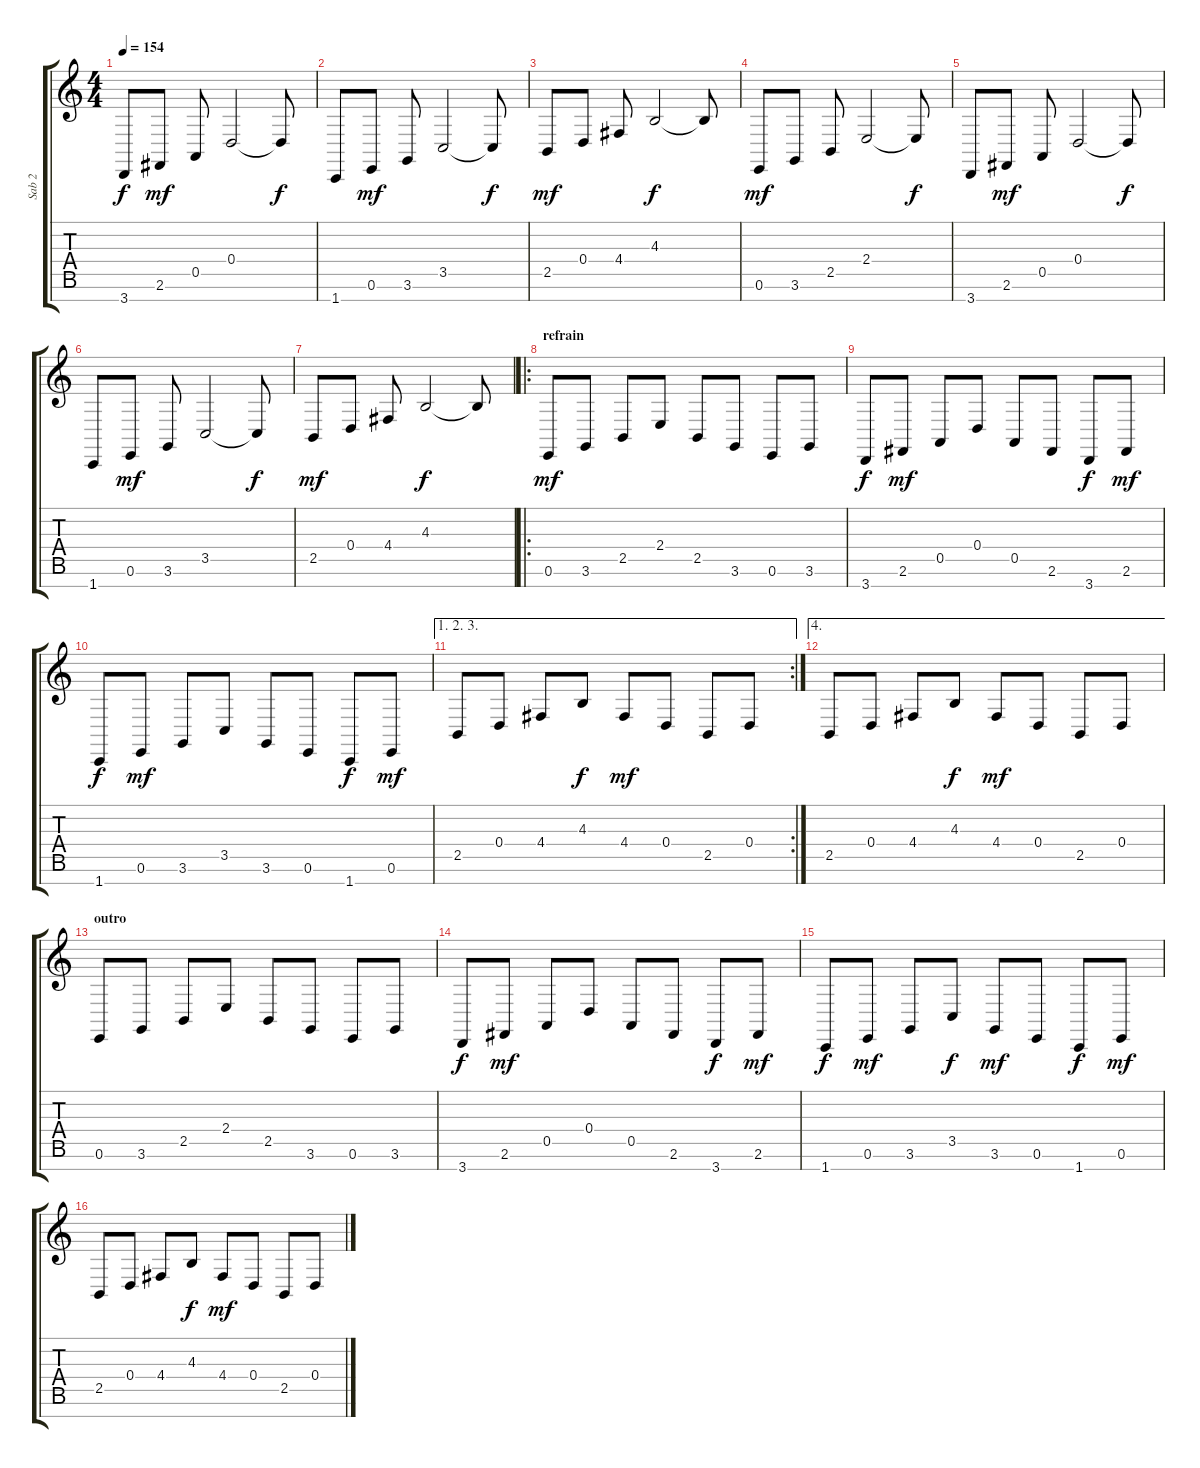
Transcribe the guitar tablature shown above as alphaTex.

\track ("Sab 2" "Sab 2") {instrument stringensemble1}
\staff {score tabs}
\tuning (E4 B3 G3 D3 A2 E2 B1) {hide}
\ts (4 4)
\tempo 154
\clef g2
\ks c
3.7.8{dy f} 2.6.8{dy mf} 0.5.8 0.4.2 0.4{t}.8{dy f} |
1.7.8 0.6.8{dy mf} 3.6.8 3.5.2 3.5{t}.8{dy f} |
2.5.8{dy mf} 0.4.8 4.4.8 4.3.2{dy f} 4.3{t}.8 |
0.6.8{dy mf} 3.6.8 2.5.8 2.4.2 2.4{t}.8{dy f} |
3.7.8 2.6.8{dy mf} 0.5.8 0.4.2 0.4{t}.8{dy f} |
1.7.8 0.6.8{dy mf} 3.6.8 3.5.2 3.5{t}.8{dy f} |
2.5.8{dy mf} 0.4.8 4.4.8 4.3.2{dy f} 4.3{t}.8 |
\ro
\section ("" "refrain")
0.6.8{dy mf} 3.6.8 2.5.8 2.4.8 2.5.8 3.6.8 0.6.8 3.6.8 |
3.7.8{dy f} 2.6.8{dy mf} 0.5.8 0.4.8 0.5.8 2.6.8 3.7.8{dy f} 2.6.8{dy mf} |
1.7.8{dy f} 0.6.8{dy mf} 3.6.8 3.5.8 3.6.8 0.6.8 1.7.8{dy f} 0.6.8{dy mf} |
\ae (1 2 3)
\rc 2
2.5.8 0.4.8 4.4.8 4.3.8{dy f} 4.4.8{dy mf} 0.4.8 2.5.8 0.4.8 |
\ae 4
2.5.8 0.4.8 4.4.8 4.3.8{dy f} 4.4.8{dy mf} 0.4.8 2.5.8 0.4.8 |
\section ("" "outro")
0.6.8 3.6.8 2.5.8 2.4.8 2.5.8 3.6.8 0.6.8 3.6.8 |
3.7.8{dy f} 2.6.8{dy mf} 0.5.8 0.4.8 0.5.8 2.6.8 3.7.8{dy f} 2.6.8{dy mf} |
1.7.8{dy f} 0.6.8{dy mf} 3.6.8 3.5.8{dy f} 3.6.8{dy mf} 0.6.8 1.7.8{dy f} 0.6.8{dy mf} |
2.5.8 0.4.8 4.4.8 4.3.8{dy f} 4.4.8{dy mf} 0.4.8 2.5.8 0.4.8
